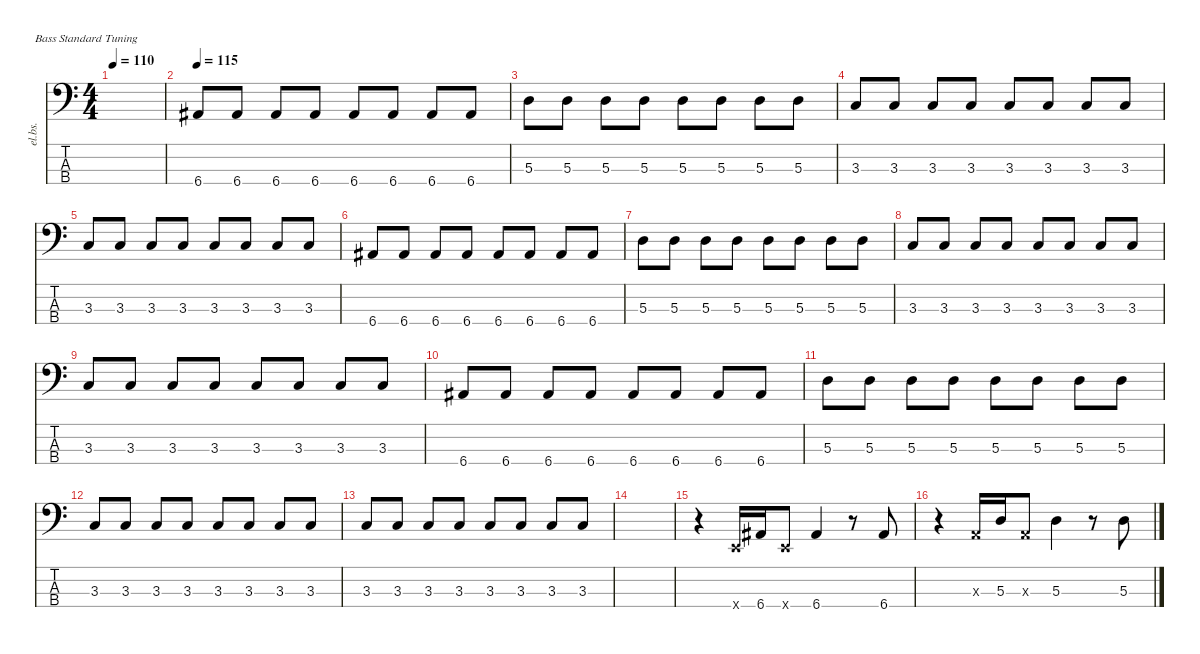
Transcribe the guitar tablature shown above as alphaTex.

\defaultSystemsLayout 4
\hideDynamics
\bracketExtendMode nobrackets
\track ("Electric Bass" "el.bs.") {instrument electricbassfinger}
\staff {score tabs}
\tuning (G2 D2 A1 E1)
\ts (4 4)
\tempo 110
\clef f4
\ks c
|
\tempo 115
6.4{acc #}.8 6.4{acc #}.8 6.4{acc #}.8 6.4{acc #}.8 6.4{acc #}.8 6.4{acc #}.8 6.4{acc #}.8 6.4{acc #}.8 |
5.3.8 5.3.8 5.3.8 5.3.8 5.3.8 5.3.8 5.3.8 5.3.8 |
3.3.8 3.3.8 3.3.8 3.3.8 3.3.8 3.3.8 3.3.8 3.3.8 |
3.3.8 3.3.8 3.3.8 3.3.8 3.3.8 3.3.8 3.3.8 3.3.8 |
6.4{acc #}.8 6.4{acc #}.8 6.4{acc #}.8 6.4{acc #}.8 6.4{acc #}.8 6.4{acc #}.8 6.4{acc #}.8 6.4{acc #}.8 |
5.3.8 5.3.8 5.3.8 5.3.8 5.3.8 5.3.8 5.3.8 5.3.8 |
3.3.8 3.3.8 3.3.8 3.3.8 3.3.8 3.3.8 3.3.8 3.3.8 |
3.3.8 3.3.8 3.3.8 3.3.8 3.3.8 3.3.8 3.3.8 3.3.8 |
6.4{acc #}.8 6.4{acc #}.8 6.4{acc #}.8 6.4{acc #}.8 6.4{acc #}.8 6.4{acc #}.8 6.4{acc #}.8 6.4{acc #}.8 |
5.3.8 5.3.8 5.3.8 5.3.8 5.3.8 5.3.8 5.3.8 5.3.8 |
3.3.8 3.3.8 3.3.8 3.3.8 3.3.8 3.3.8 3.3.8 3.3.8 |
3.3.8 3.3.8 3.3.8 3.3.8 3.3.8 3.3.8 3.3.8 3.3.8 |
|
r.4 0.4{x}.16 6.4{acc #}.16 0.4{x}.8 6.4{acc #}.4 r.8 6.4{acc #}.8 |
r.4 0.3{x}.16 5.3.16 0.3{x}.8 5.3.4 r.8 5.3.8
